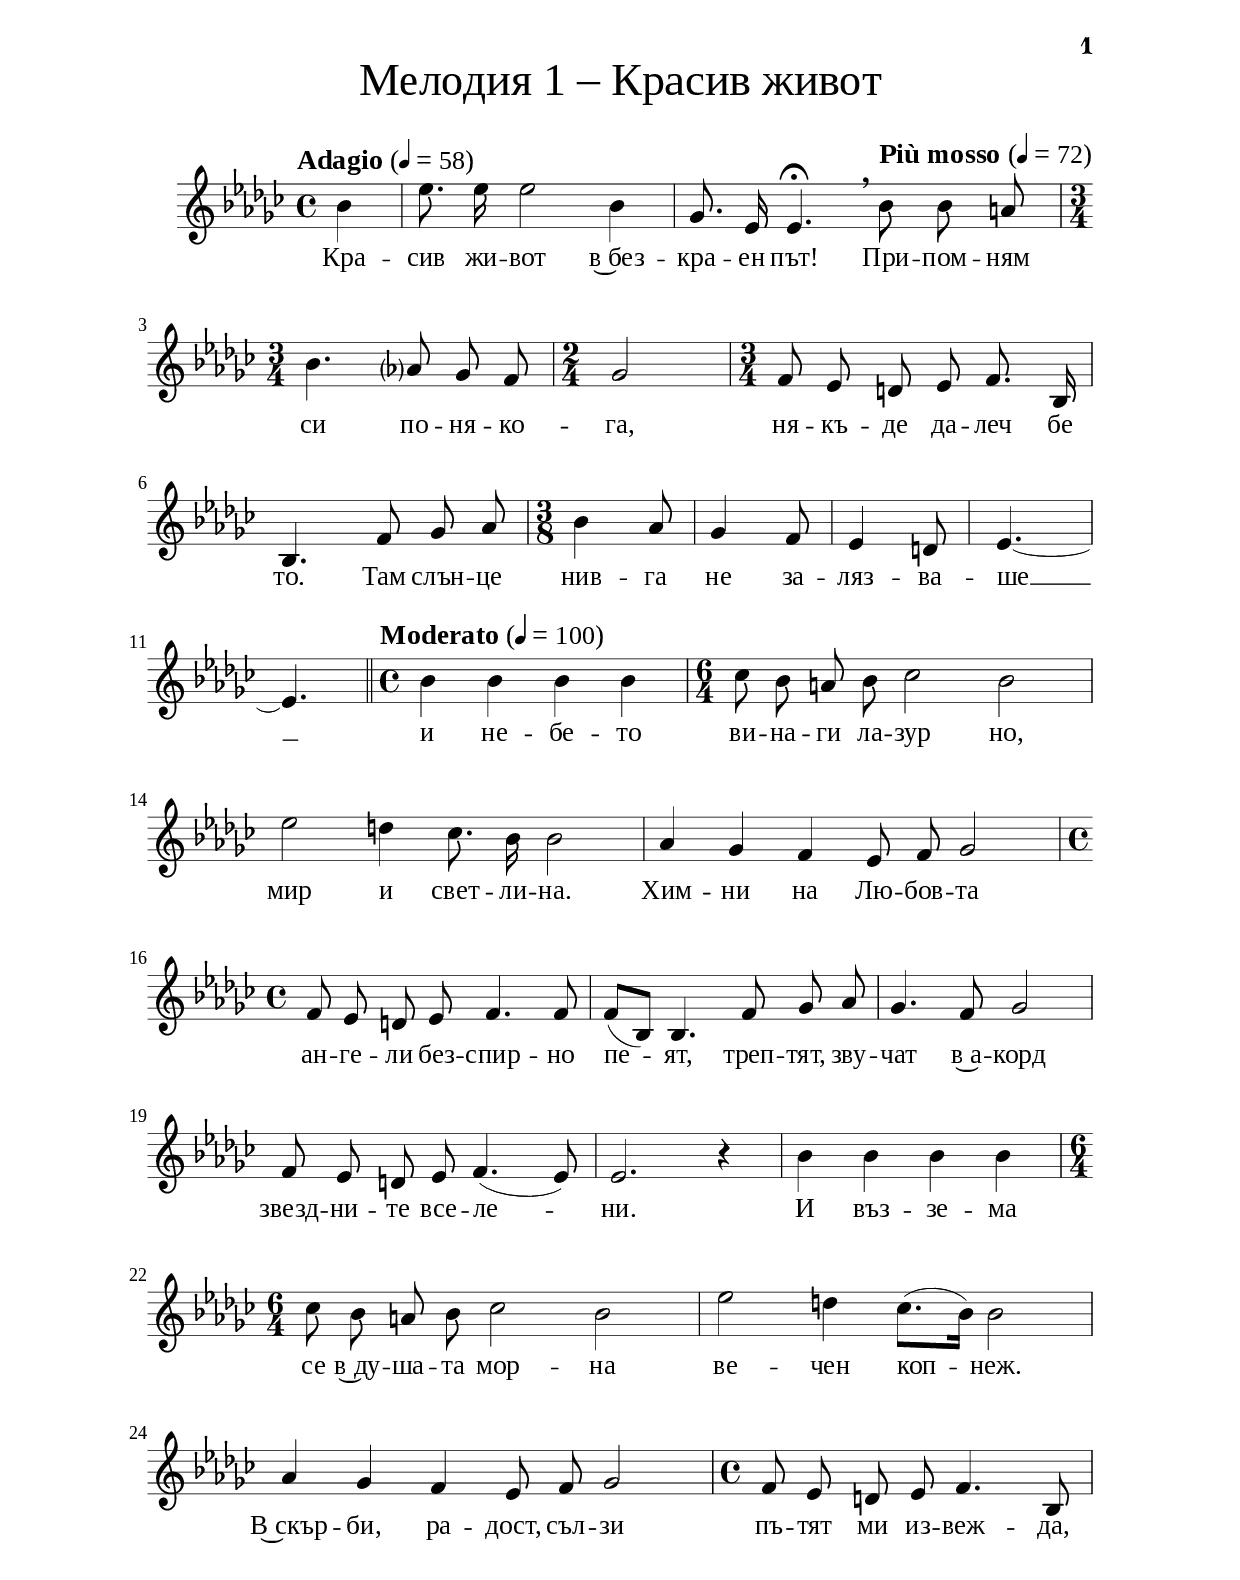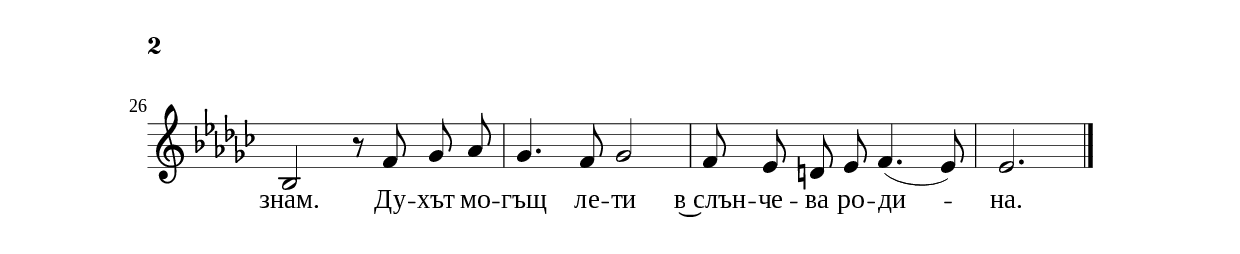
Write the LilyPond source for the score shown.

\version "2.24.4"

% include paper part and global functions
\include "include/globals.ily"

\bookpart {
  \label #'ref185
  \tocItem \markup "Мелодия 1 – Красив живот"
 \include "include/bookpart-paper.ily"
  \score {
    \include "include/score-layout.ily"

    \new Voice \absolute {
      \clef treble
      \key es \minor
      \time 4/4
      \tempoFunc "Adagio" 4 "58"
      \autoBeamOff
      \partial 4
      bes'4 | % 1
      es''8.  es''16  es''2  bes'4 | % 2
      ges'8.  es'16  es'4. ^\fermata \tempoFunc "Più mosso" 4 "72" \breathe bes'8
      bes'8
      a'8 \break | % 3
      \time 3/4  | % 3
      bes'4.  aes'?8  ges'8  f'8 | % 4
      \time 2/4  | % 4
      ges'2 | % 5
      \time 3/4  | % 5
      f'8  es'8  d'8  es'8  f'8.
      bes16 \break | % 6
      bes4.  f'8  ges'8  as'8 | % 7
      \time 3/8  | % 7
      bes'4  as'8 | % 8
      ges'4  f'8 | % 9
      es'4  d'8 |
      es'4. ~  \break | % 11
      es'4. \bar "||" | % 12
      \time 4/4  | % 12
      \tempoFunc "Moderato" 4 "100"
      bes'4  bes'4  bes'4  bes'4 | % 13
      \time 6/4  | % 13
      ces''8  bes'8  a'8  bes'8
      ces''2  bes'2 | \break % 14
      es''2 d''4  ces''8.  bes'16
      bes'2 | % 15
      as'4  ges'4  f'4  es'8  f'8
      ges'2 \break | % 16
      \time 4/4  | % 16
      f'8  es'8  d'8  es'8  f'4.
      f'8 | % 17
      f'8 (  [bes8] )  bes4.  f'8  ges'8
      as'8 | % 18
      ges'4.  f'8  ges'2 | \break % 19
      f'8  es'8  d'8  es'8  f'4. (
      es'8 ) |
      es'2. r4 | % 21
      bes'4  bes'4  bes'4  bes'4 \break | % 22
      \time 6/4  | % 22
      ces''8  bes'8  a'8  bes'8
      ces''2  bes'2 | % 23
      es''2  d''4  ces''8. (  [bes'16]
      )  bes'2 \break | % 24
      as'4  ges'4  f'4  es'8  f'8
      ges'2 | % 25
      \time 4/4  | % 25
      f'8  es'8  d'8  es'8  f'4.
      bes8 \break | % 26
      bes2 r8  f'8  ges'8  as'8 | % 27
      ges'4.  f'8  ges'2 | % 28
      f'8  es'8  d'8  es'8  f'4. (
      es'8 ) | % 29
      es'2. \bar "|."

    }

    \addlyrics {
      Кра -- сив жи -- вот в~без -- кра --
      ен път! При -- пом -- ням си по --
      ня -- ко -- га, ня -- къ -- де да --
      леч бе то. Там слън -- це нив --
      га не за -- ляз -- ва -- ше __  и
      не -- бе -- то ви -- на -- ги ла --
      зур но, мир и свет -- ли -- на.
      Хим -- ни на Лю -- бов -- та ан --
      ге -- ли без -- спир -- но пе --
      ят, треп -- тят, зву -- чат в~а --
      корд звезд -- ни -- те все -- ле
      -- ни. И въз -- зе -- ма се
      в~ду -- ша -- та мор -- на ве --
      чен коп -- неж. В~скър -- би,
      ра -- дост, съл -- зи пъ -- тят ми
      из -- веж -- да, знам.  Ду -- хът мо --
      гъщ ле -- ти в~слън -- че -- ва ро
      -- ди  -- на.}

      \header {
        title = \titleFunc #'ref_desc_17 "Мелодия 1 – Красив живот" "Melodija 1 – Krasiv Život"
      }

      \midi{}

    } % score

  } % bookpart

  % Più mosso
  %
